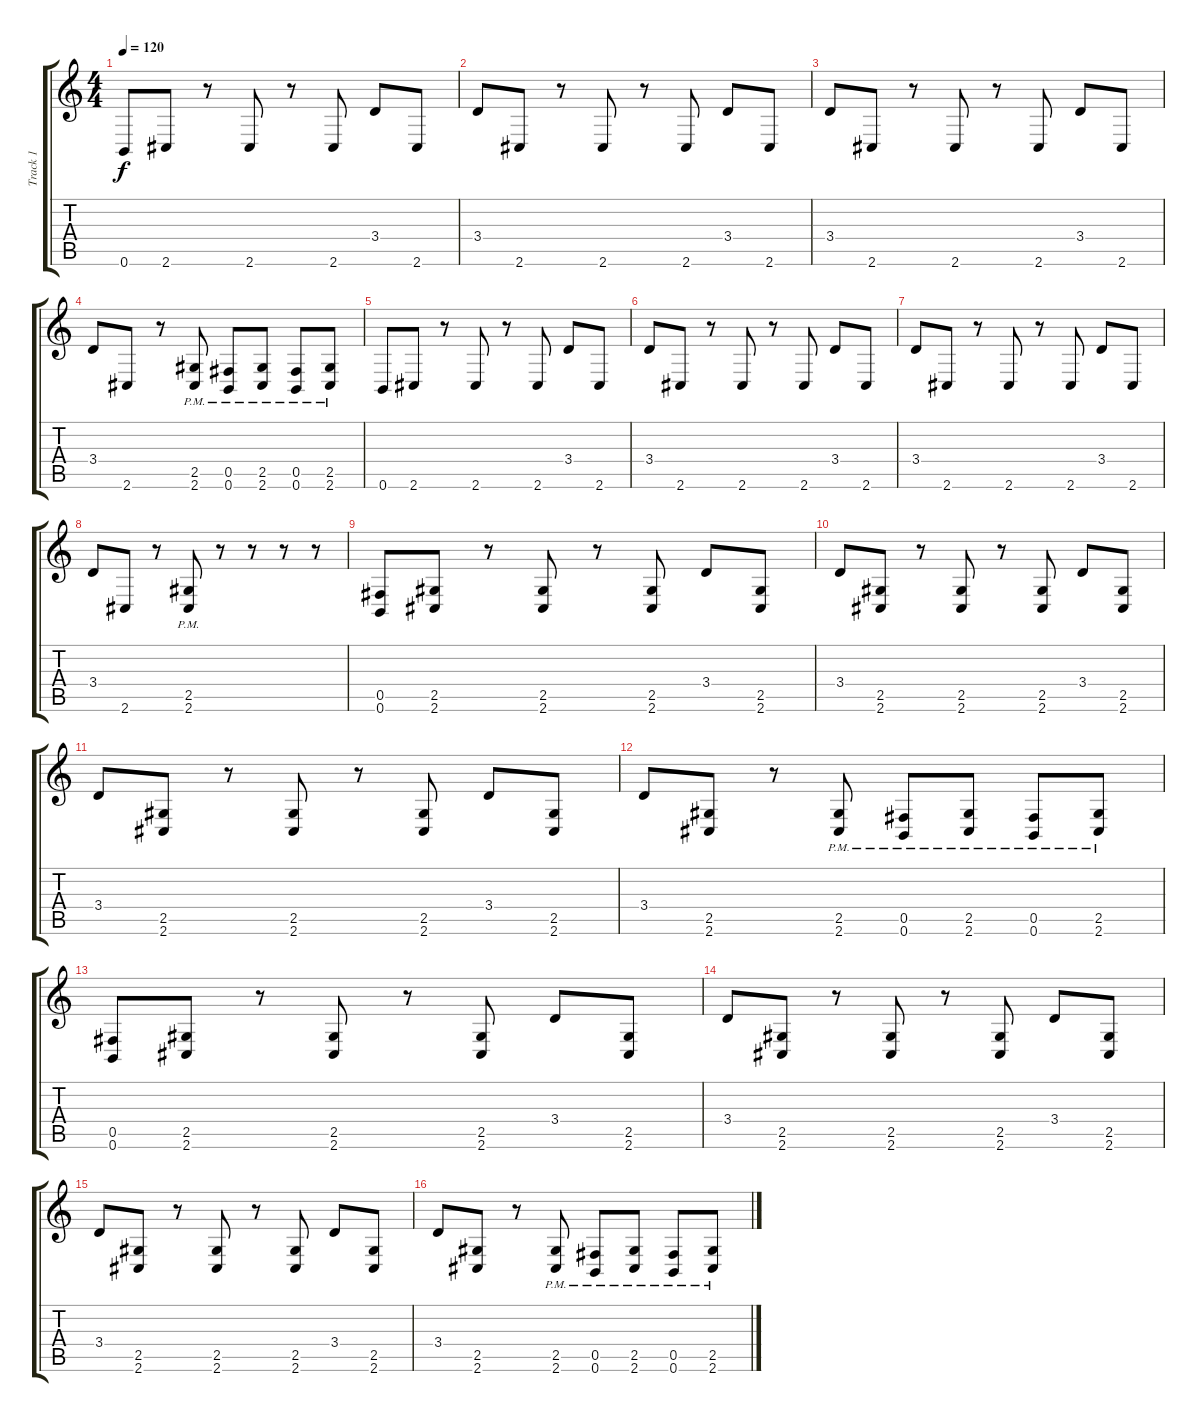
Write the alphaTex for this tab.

\track ("Track 1" "Track 1") {instrument distortionguitar}
\staff {score tabs}
\tuning (Db4 Ab3 E3 B2 Gb2 B1) {hide}
\ts (4 4)
\tempo 120
\clef g2
\ks c
0.6.8{dy f instrument distortionguitar} 2.6.8 r.8 2.6.8 r.8 2.6.8 3.4.8 2.6.8 |
3.4.8 2.6.8 r.8 2.6.8 r.8 2.6.8 3.4.8 2.6.8 |
3.4.8 2.6.8 r.8 2.6.8 r.8 2.6.8 3.4.8 2.6.8 |
3.4.8 2.6.8 r.8 (2.5 2.6{pm}).8 (0.5 0.6{pm}).8 (2.5 2.6{pm}).8 (0.5 0.6{pm}).8 (2.5 2.6{pm}).8 |
0.6.8 2.6.8 r.8 2.6.8 r.8 2.6.8 3.4.8 2.6.8 |
3.4.8 2.6.8 r.8 2.6.8 r.8 2.6.8 3.4.8 2.6.8 |
3.4.8 2.6.8 r.8 2.6.8 r.8 2.6.8 3.4.8 2.6.8 |
3.4.8 2.6.8 r.8 (2.5 2.6{pm}).8 r.8 r.8 r.8 r.8 |
(0.5 0.6).8 (2.5 2.6).8 r.8 (2.5 2.6).8 r.8 (2.5 2.6).8 3.4.8 (2.5 2.6).8 |
3.4.8 (2.5 2.6).8 r.8 (2.5 2.6).8 r.8 (2.5 2.6).8 3.4.8 (2.5 2.6).8 |
3.4.8 (2.5 2.6).8 r.8 (2.5 2.6).8 r.8 (2.5 2.6).8 3.4.8 (2.5 2.6).8 |
3.4.8 (2.5 2.6).8 r.8 (2.5 2.6{pm}).8 (0.5 0.6{pm}).8 (2.5 2.6{pm}).8 (0.5 0.6{pm}).8 (2.5 2.6{pm}).8 |
(0.5 0.6).8 (2.5 2.6).8 r.8 (2.5 2.6).8 r.8 (2.5 2.6).8 3.4.8 (2.5 2.6).8 |
3.4.8 (2.5 2.6).8 r.8 (2.5 2.6).8 r.8 (2.5 2.6).8 3.4.8 (2.5 2.6).8 |
3.4.8 (2.5 2.6).8 r.8 (2.5 2.6).8 r.8 (2.5 2.6).8 3.4.8 (2.5 2.6).8 |
3.4.8 (2.5 2.6).8 r.8 (2.5 2.6{pm}).8 (0.5 0.6{pm}).8 (2.5 2.6{pm}).8 (0.5 0.6{pm}).8 (2.5 2.6{pm}).8
